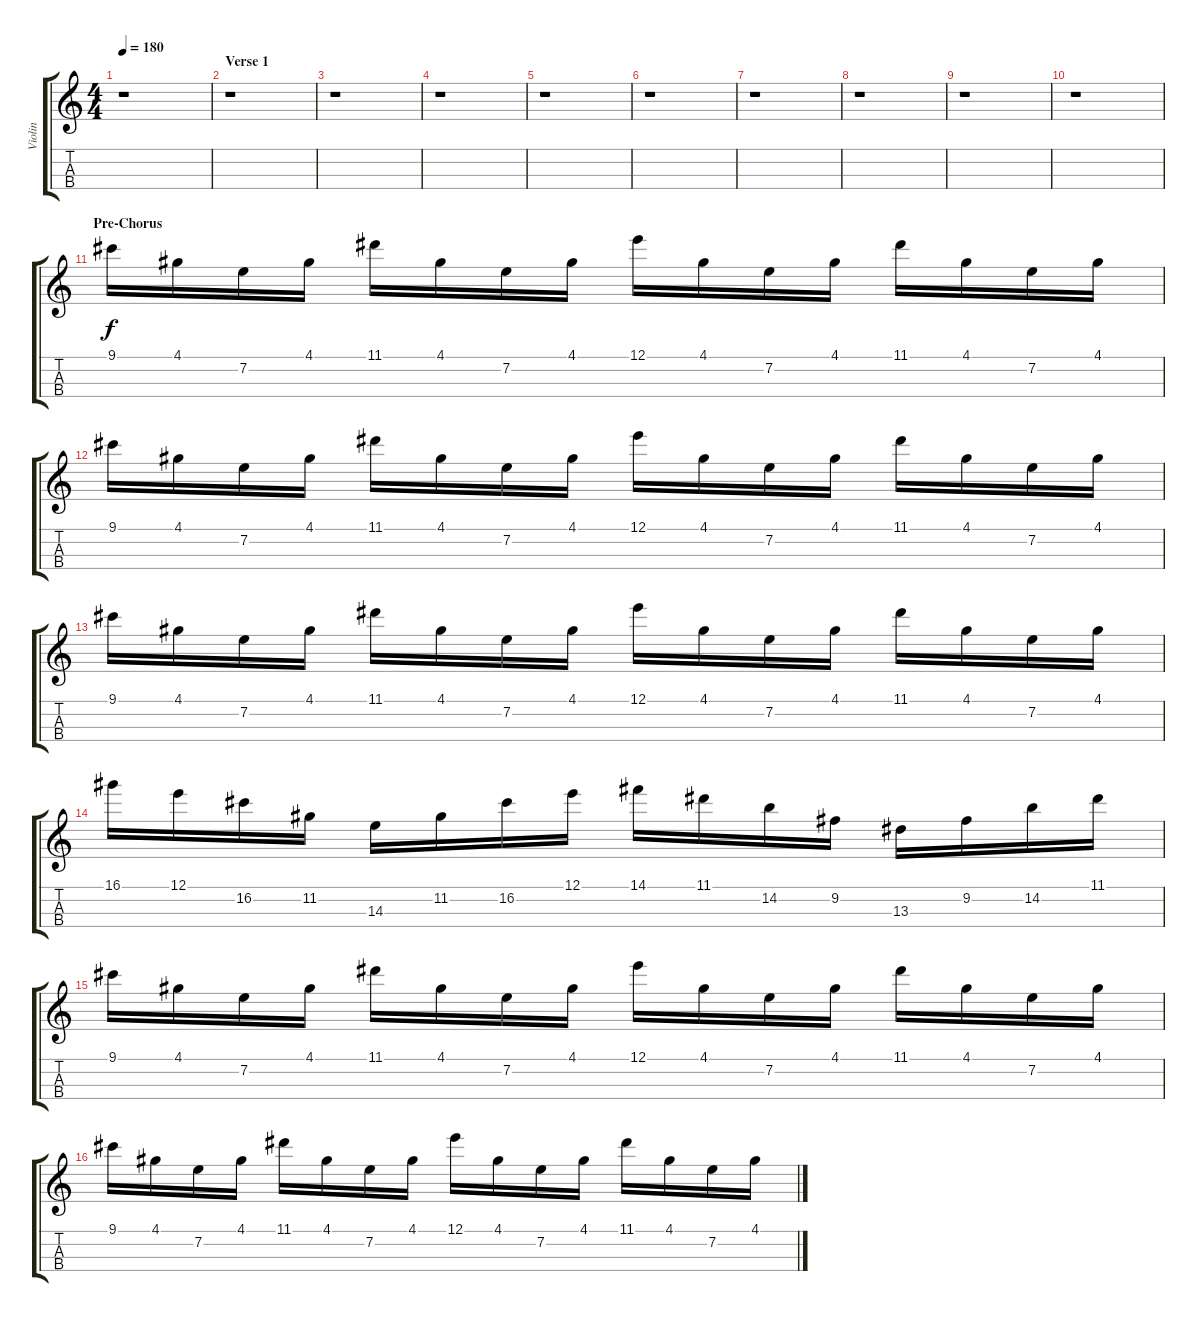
\track ("Violin" "Violin") {instrument fiddle}
\staff {score tabs}
\tuning (E5 A4 D4 G3) {hide}
\ts (4 4)
\tempo 180
\clef g2
\ks c
r.1{dy f} |
\section ("" "Verse 1")
r.1 |
r.1 |
r.1 |
r.1 |
r.1 |
r.1 |
r.1 |
r.1 |
r.1 |
\section ("" "Pre-Chorus")
9.1.16 4.1.16 7.2.16 4.1.16 11.1.16 4.1.16 7.2.16 4.1.16 12.1.16 4.1.16 7.2.16 4.1.16 11.1.16 4.1.16 7.2.16 4.1.16 |
9.1.16 4.1.16 7.2.16 4.1.16 11.1.16 4.1.16 7.2.16 4.1.16 12.1.16 4.1.16 7.2.16 4.1.16 11.1.16 4.1.16 7.2.16 4.1.16 |
9.1.16 4.1.16 7.2.16 4.1.16 11.1.16 4.1.16 7.2.16 4.1.16 12.1.16 4.1.16 7.2.16 4.1.16 11.1.16 4.1.16 7.2.16 4.1.16 |
16.1.16 12.1.16 16.2.16 11.2.16 14.3.16 11.2.16 16.2.16 12.1.16 14.1.16 11.1.16 14.2.16 9.2.16 13.3.16 9.2.16 14.2.16 11.1.16 |
9.1.16 4.1.16 7.2.16 4.1.16 11.1.16 4.1.16 7.2.16 4.1.16 12.1.16 4.1.16 7.2.16 4.1.16 11.1.16 4.1.16 7.2.16 4.1.16 |
9.1.16 4.1.16 7.2.16 4.1.16 11.1.16 4.1.16 7.2.16 4.1.16 12.1.16 4.1.16 7.2.16 4.1.16 11.1.16 4.1.16 7.2.16 4.1.16
